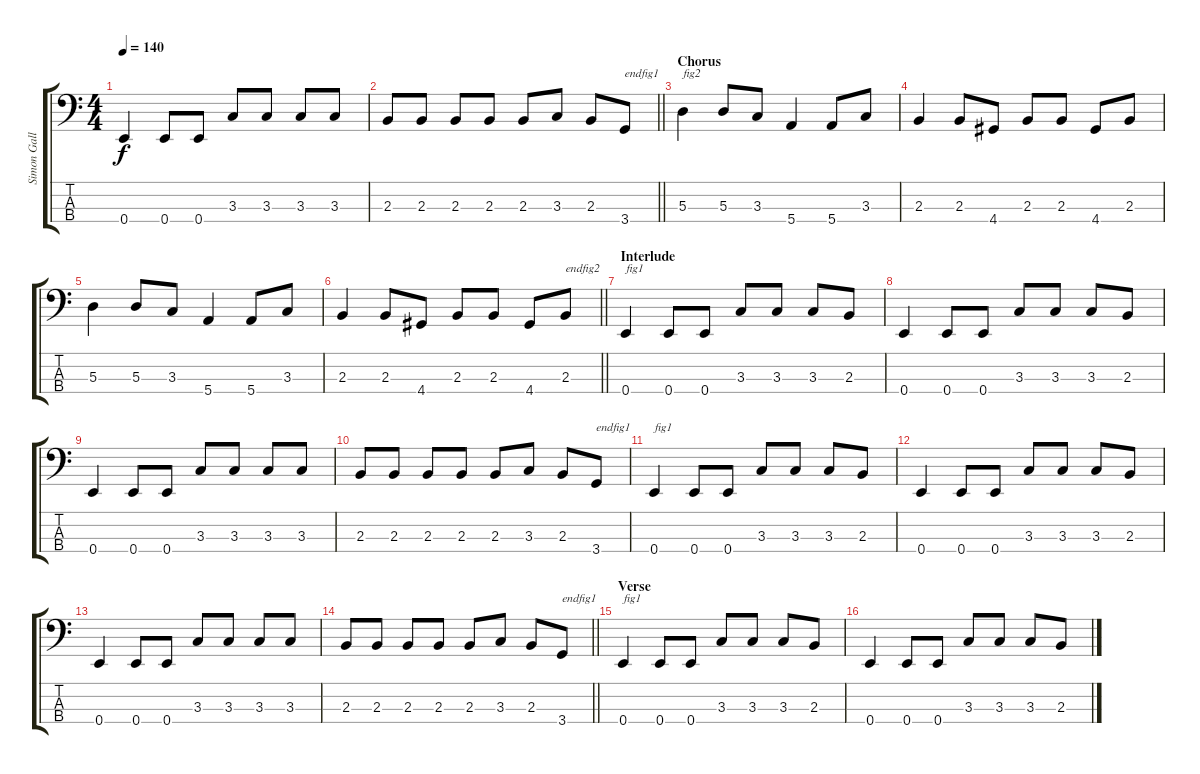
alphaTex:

\track ("Simon Gallup" "Simon Gall") {instrument electricbasspick}
\staff {score tabs}
\tuning (G2 D2 A1 E1) {hide}
\ts (4 4)
\tempo 140
\clef f4
\ks c
0.4.4{dy f} 0.4.8 0.4.8 3.3.8 3.3.8 3.3.8 3.3.8 |
\barLineRight lightlight
2.3.8 2.3.8 2.3.8 2.3.8 2.3.8 3.3.8 2.3.8 3.4.8{txt "endfig1"} |
\section ("" "Chorus")
5.3.4{txt "fig2"} 5.3.8 3.3.8 5.4.4 5.4.8 3.3.8 |
2.3.4 2.3.8 4.4.8 2.3.8 2.3.8 4.4.8 2.3.8 |
5.3.4 5.3.8 3.3.8 5.4.4 5.4.8 3.3.8 |
\barLineRight lightlight
2.3.4 2.3.8 4.4.8 2.3.8 2.3.8 4.4.8 2.3.8{txt "endfig2"} |
\section ("" "Interlude")
0.4.4{txt "fig1"} 0.4.8 0.4.8 3.3.8 3.3.8 3.3.8 2.3.8 |
0.4.4 0.4.8 0.4.8 3.3.8 3.3.8 3.3.8 2.3.8 |
0.4.4 0.4.8 0.4.8 3.3.8 3.3.8 3.3.8 3.3.8 |
2.3.8 2.3.8 2.3.8 2.3.8 2.3.8 3.3.8 2.3.8 3.4.8{txt "endfig1"} |
0.4.4{txt "fig1"} 0.4.8 0.4.8 3.3.8 3.3.8 3.3.8 2.3.8 |
0.4.4 0.4.8 0.4.8 3.3.8 3.3.8 3.3.8 2.3.8 |
0.4.4 0.4.8 0.4.8 3.3.8 3.3.8 3.3.8 3.3.8 |
\barLineRight lightlight
2.3.8 2.3.8 2.3.8 2.3.8 2.3.8 3.3.8 2.3.8 3.4.8{txt "endfig1"} |
\section ("" "Verse")
0.4.4{txt "fig1"} 0.4.8 0.4.8 3.3.8 3.3.8 3.3.8 2.3.8 |
0.4.4 0.4.8 0.4.8 3.3.8 3.3.8 3.3.8 2.3.8
